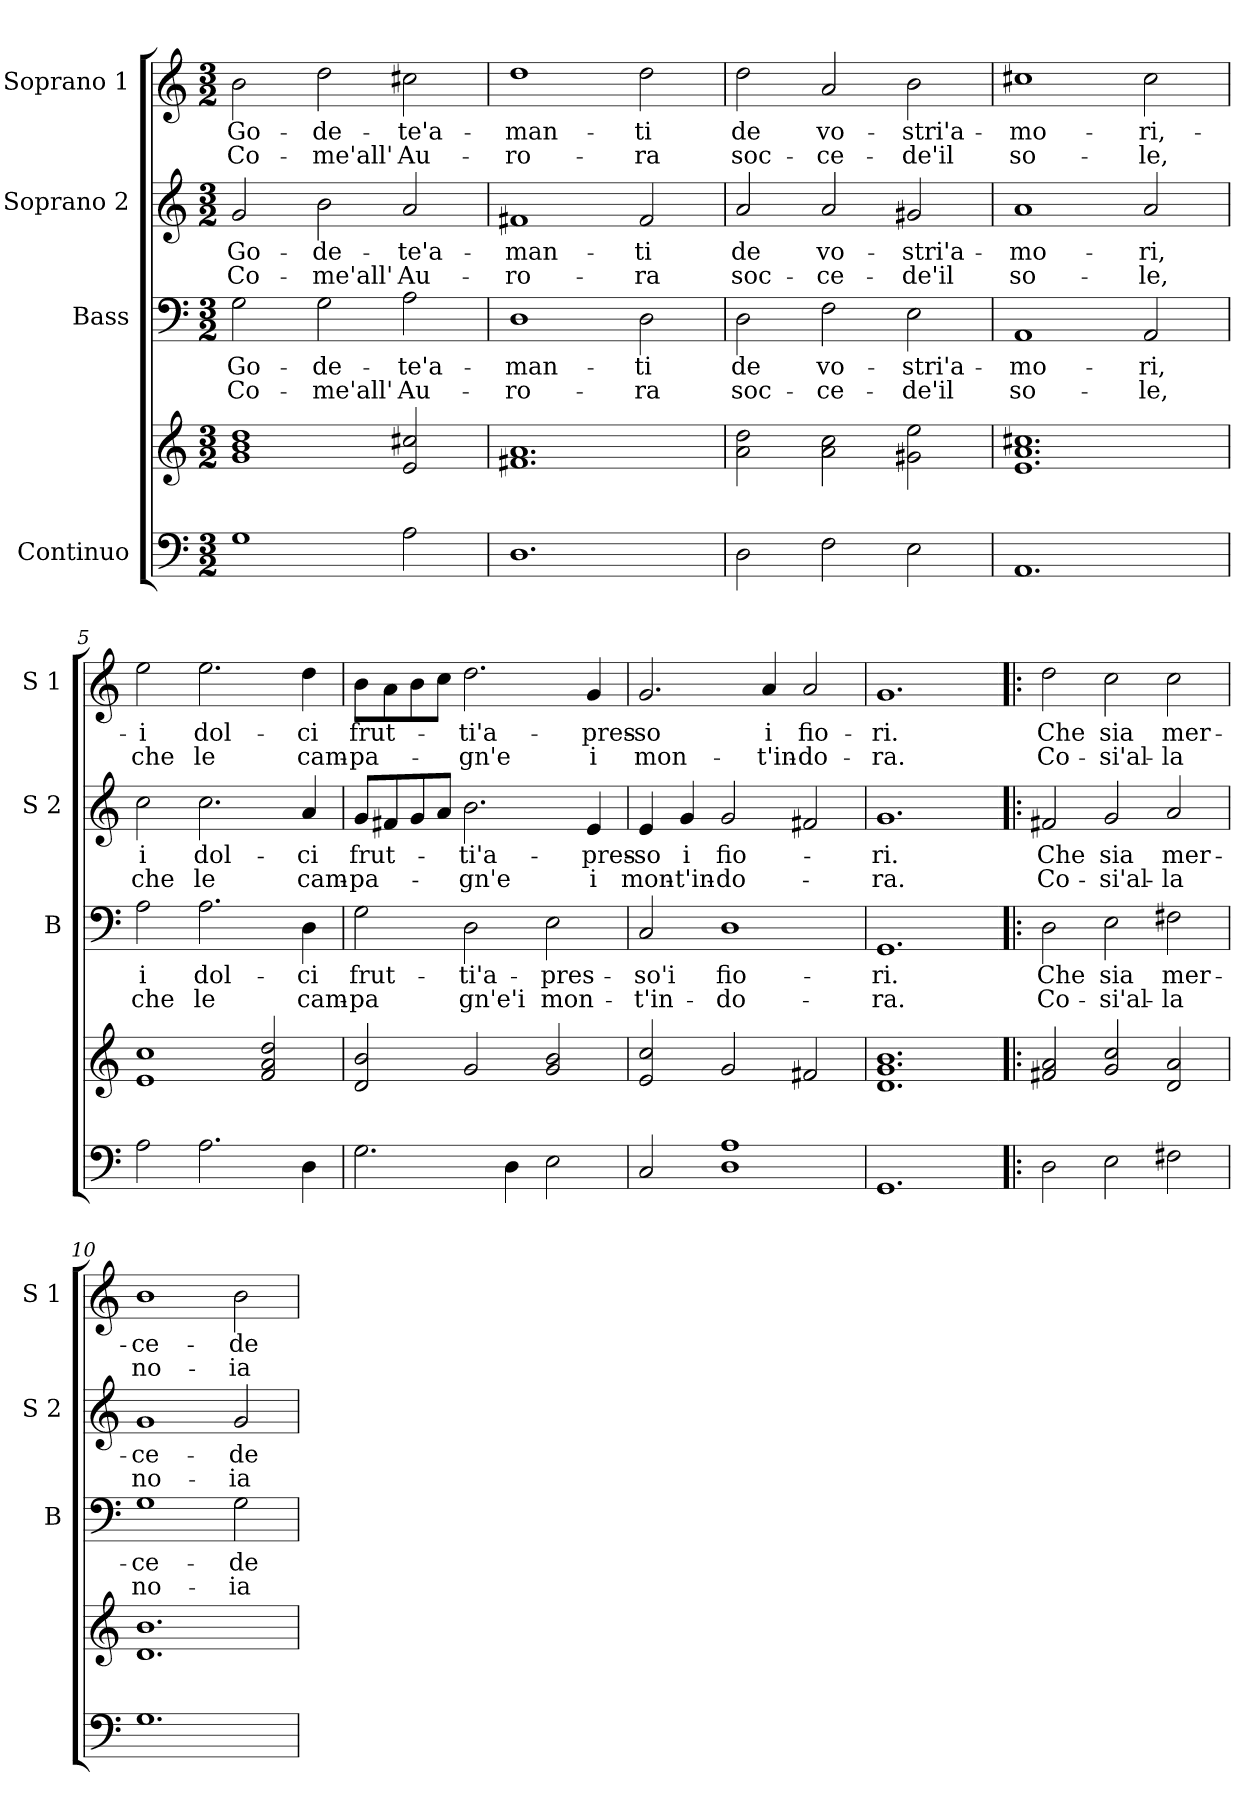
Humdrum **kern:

**kern	**kern	**kern	**text	**text	**kern	**text	**text	**kern	**text	**text
*part4	*part4	*part3	*part3	*part3	*part2	*part2	*part2	*part1	*part1	*part1
*staff5	*staff4	*staff3	*staff3	*staff3	*staff2	*staff2	*staff2	*staff1	*staff1	*staff1
*I"Continuo	*	*I"Bass	*	*	*I"Soprano 2	*	*	*I"Soprano 1	*	*
*	*	*I'B	*	*	*I'S 2	*	*	*I'S 1	*	*
*clefF4	*clefG2	*clefF4	*	*	*clefG2	*	*	*clefG2	*	*
*k[]	*k[]	*k[]	*	*	*k[]	*	*	*k[]	*	*
*C:	*C:	*C:	*	*	*C:	*	*	*C:	*	*
*M3/2	*M3/2	*M3/2	*	*	*M3/2	*	*	*M3/2	*	*
=1	=1	=1	=1	=1	=1	=1	=1	=1	=1	=1
1G	1g 1b 1dd	2G\	Go-	Co-	2g/	Go-	Co-	2b\	Go-	Co-
.	.	2G\	-de-	-me'all'	2b\	-de-	-me'all'	2dd\	-de-	-me'all'
2A\	2e/ 2cc#X/	2A\	-te'a-	Au-	2a/	-te'a-	Au-	2cc#X\	-te'a-	Au-
=2	=2	=2	=2	=2	=2	=2	=2	=2	=2	=2
1.D	1.f#X 1.a	1D	-man-	-ro-	1f#X	-man-	-ro-	1dd	-man-	-ro-
.	.	2D\	-ti	-ra	2f#/	-ti	-ra	2dd\	-ti	-ra
=3	=3	=3	=3	=3	=3	=3	=3	=3	=3	=3
2D\	2a\ 2dd\	2D\	de	soc-	2a/	de	soc-	2dd\	de	soc-
2F\	2a\ 2cc\	2F\	vo-	-ce-	2a/	vo-	-ce-	2a/	vo-	-ce-
2E\	2g#X\ 2ee\	2E\	-stri'a-	-de'il	2g#X/	-stri'a-	-de'il	2b\	-stri'a-	-de'il
=4	=4	=4	=4	=4	=4	=4	=4	=4	=4	=4
1.AA	1.e 1.a 1.cc#X	1AA	-mo-	so-	1a	-mo-	so-	1cc#X	-mo-	so-
.	.	2AA/	-ri,	-le,	2a/	-ri,	-le,	2cc#\	-ri,-	-le,
=5	=5	=5	=5	=5	=5	=5	=5	=5	=5	=5
2A\	1e 1cc	2A\	i	che	2cc\	i	che	2ee\	-i	che
2.A\	.	2.A\	dol-	le	2.cc\	dol-	le	2.ee\	dol-	le
.	2f/ 2a/ 2dd/	.	.	.	.	.	.	.	.	.
4D\	.	4D\	-ci	cam-	4a/	-ci	cam-	4dd\	-ci	cam-
!!LO:LB:g=z
=6	=6	=6	=6	=6	=6	=6	=6	=6	=6	=6
2.G\	2d/ 2b/	2G\	frut-	-pa	8g/L	frut-	-pa-	8b\L	frut-	-pa-
.	.	.	.	.	8f#X/	.	.	8a\	.	.
.	.	.	.	.	8g/	.	.	8b\	.	.
.	.	.	.	.	8a/J	.	.	8cc\J	.	.
.	2g/	2D\	-ti'a-	gn'e'i	2.b\	-ti'a-	-gn'e	2.dd\	-ti'a-	-gn'e
4D\	.	.	.	.	.	.	.	.	.	.
2E\	2g/ 2b/	2E\	-pres-	mon-	.	.	.	.	.	.
.	.	.	.	.	4e/	-pres-	i	4g/	-pres-	i
=7	=7	=7	=7	=7	=7	=7	=7	=7	=7	=7
2C/	2e/ 2cc/	2C/	-so'i	-t'in-	4e/	-so	mon-	2.g/	-so	mon-
.	.	.	.	.	4g/	i	-t'in-	.	.	.
1D 1A	2g/	1D	fio-	-do-	2g/	fio-	-do-	.	.	.
.	.	.	.	.	.	.	.	4a/	i	-t'in-
.	2f#X/	.	.	.	2f#X/	.	.	2a/	fio-	-do-
=8	=8	=8	=8	=8	=8	=8	=8	=8	=8	=8
1.GG	1.d 1.g 1.b	1.GG	-ri.	-ra.	1.g	-ri.	-ra.	1.g	-ri.	-ra.
=9!|:	=9!|:	=9!|:	=9!|:	=9!|:	=9!|:	=9!|:	=9!|:	=9!|:	=9!|:	=9!|:
2D\	2f#X/ 2a/	2D\	Che	Co-	2f#X/	Che	Co-	2dd\	Che	Co-
2E\	2g/ 2cc/	2E\	sia	-si'al-	2g/	sia	-si'al-	2cc\	sia	-si'al-
2F#X\	2d/ 2a/	2F#X\	mer-	-la	2a/	mer-	-la	2cc\	mer-	-la
=10	=10	=10	=10	=10	=10	=10	=10	=10	=10	=10
1.G	1.d 1.b	1G	-ce-	no-	1g	-ce-	no-	1b	-ce-	no-
.	.	2G\	-de	-ia	2g/	-de	-ia	2b\	-de	-ia
=	=	=	=	=	=	=	=	=	=	=
*-	*-	*-	*-	*-	*-	*-	*-	*-	*-	*-
